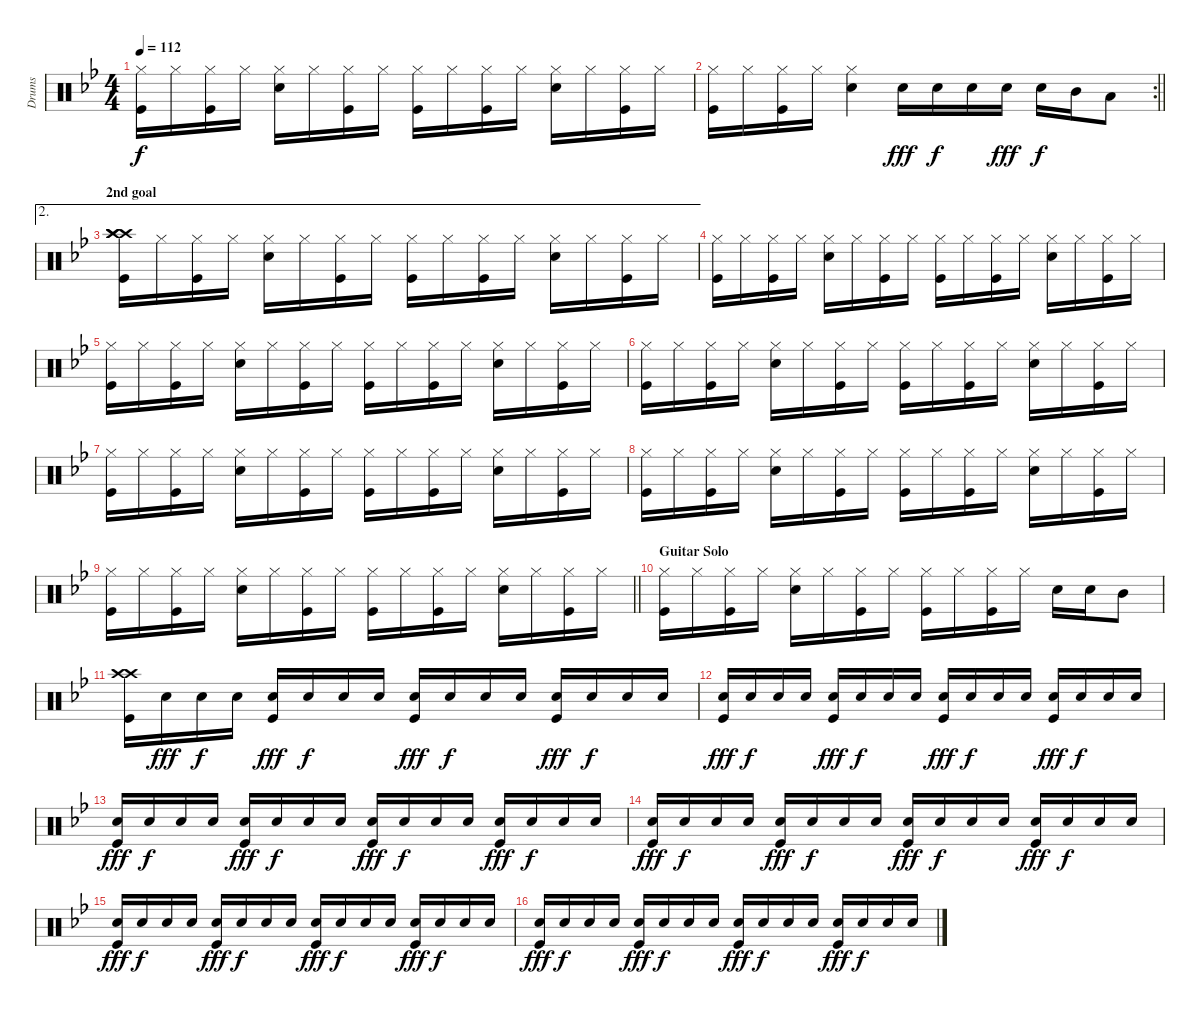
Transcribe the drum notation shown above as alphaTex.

\track ("Drums" "Drums") {instrument percussion}
\staff {score}
\articulation defaults
\ts (4 4)
\tempo 112
\clef neutral
\ks bb
("Hi-Hat (closed)" "Kick (hit)").16{dy f} "Hi-Hat (closed)".16 ("Hi-Hat (closed)" "Kick (hit)").16 "Hi-Hat (closed)".16 ("Hi-Hat (closed)" "Snare (hit) 2").16 "Hi-Hat (closed)".16 ("Hi-Hat (closed)" "Kick (hit)").16 "Hi-Hat (closed)".16 ("Hi-Hat (closed)" "Kick (hit)").16 "Hi-Hat (closed)".16 ("Hi-Hat (closed)" "Kick (hit)").16 "Hi-Hat (closed)".16 ("Hi-Hat (closed)" "Snare (hit) 2").16 "Hi-Hat (closed)".16 ("Hi-Hat (closed)" "Kick (hit)").16 "Hi-Hat (closed)".16 |
\rc 2
\barLineRight lightlight
("Hi-Hat (closed)" "Kick (hit)").16 "Hi-Hat (closed)".16 ("Hi-Hat (closed)" "Kick (hit)").16 "Hi-Hat (closed)".16 ("Hi-Hat (closed)" "Snare (hit) 2").4 "Snare (hit) 2".16{dy fff} "Snare (hit) 2".16{dy f} "Snare (hit) 2".16 "Snare (hit) 2".16{dy fff} "Snare (hit) 2".16{dy f} "Mid Tom (hit)".16 "Low Tom (hit)".8 |
\ae 2
\section ("" "2nd goal")
("Crash high (hit)" "Crash high (hit)" "Crash high (hit)" "Kick (hit)").16 "Hi-Hat (closed)".16 ("Hi-Hat (closed)" "Kick (hit)").16 "Hi-Hat (closed)".16 ("Hi-Hat (closed)" "Snare (hit) 2").16 "Hi-Hat (closed)".16 ("Hi-Hat (closed)" "Kick (hit)").16 "Hi-Hat (closed)".16 ("Hi-Hat (closed)" "Kick (hit)").16 "Hi-Hat (closed)".16 ("Hi-Hat (closed)" "Kick (hit)").16 "Hi-Hat (closed)".16 ("Hi-Hat (closed)" "Snare (hit) 2").16 "Hi-Hat (closed)".16 ("Hi-Hat (closed)" "Kick (hit)").16 "Hi-Hat (closed)".16 |
("Hi-Hat (closed)" "Kick (hit)").16 "Hi-Hat (closed)".16 ("Hi-Hat (closed)" "Kick (hit)").16 "Hi-Hat (closed)".16 ("Hi-Hat (closed)" "Snare (hit) 2").16 "Hi-Hat (closed)".16 ("Hi-Hat (closed)" "Kick (hit)").16 "Hi-Hat (closed)".16 ("Hi-Hat (closed)" "Kick (hit)").16 "Hi-Hat (closed)".16 ("Hi-Hat (closed)" "Kick (hit)").16 "Hi-Hat (closed)".16 ("Hi-Hat (closed)" "Snare (hit) 2").16 "Hi-Hat (closed)".16 ("Hi-Hat (closed)" "Kick (hit)").16 "Hi-Hat (closed)".16 |
("Hi-Hat (closed)" "Kick (hit)").16 "Hi-Hat (closed)".16 ("Hi-Hat (closed)" "Kick (hit)").16 "Hi-Hat (closed)".16 ("Hi-Hat (closed)" "Snare (hit) 2").16 "Hi-Hat (closed)".16 ("Hi-Hat (closed)" "Kick (hit)").16 "Hi-Hat (closed)".16 ("Hi-Hat (closed)" "Kick (hit)").16 "Hi-Hat (closed)".16 ("Hi-Hat (closed)" "Kick (hit)").16 "Hi-Hat (closed)".16 ("Hi-Hat (closed)" "Snare (hit) 2").16 "Hi-Hat (closed)".16 ("Hi-Hat (closed)" "Kick (hit)").16 "Hi-Hat (closed)".16 |
("Hi-Hat (closed)" "Kick (hit)").16 "Hi-Hat (closed)".16 ("Hi-Hat (closed)" "Kick (hit)").16 "Hi-Hat (closed)".16 ("Hi-Hat (closed)" "Snare (hit) 2").16 "Hi-Hat (closed)".16 ("Hi-Hat (closed)" "Kick (hit)").16 "Hi-Hat (closed)".16 ("Hi-Hat (closed)" "Kick (hit)").16 "Hi-Hat (closed)".16 ("Hi-Hat (closed)" "Kick (hit)").16 "Hi-Hat (closed)".16 ("Hi-Hat (closed)" "Snare (hit) 2").16 "Hi-Hat (closed)".16 ("Hi-Hat (closed)" "Kick (hit)").16 "Hi-Hat (closed)".16 |
("Hi-Hat (closed)" "Kick (hit)").16 "Hi-Hat (closed)".16 ("Hi-Hat (closed)" "Kick (hit)").16 "Hi-Hat (closed)".16 ("Hi-Hat (closed)" "Snare (hit) 2").16 "Hi-Hat (closed)".16 ("Hi-Hat (closed)" "Kick (hit)").16 "Hi-Hat (closed)".16 ("Hi-Hat (closed)" "Kick (hit)").16 "Hi-Hat (closed)".16 ("Hi-Hat (closed)" "Kick (hit)").16 "Hi-Hat (closed)".16 ("Hi-Hat (closed)" "Snare (hit) 2").16 "Hi-Hat (closed)".16 ("Hi-Hat (closed)" "Kick (hit)").16 "Hi-Hat (closed)".16 |
("Hi-Hat (closed)" "Kick (hit)").16 "Hi-Hat (closed)".16 ("Hi-Hat (closed)" "Kick (hit)").16 "Hi-Hat (closed)".16 ("Hi-Hat (closed)" "Snare (hit) 2").16 "Hi-Hat (closed)".16 ("Hi-Hat (closed)" "Kick (hit)").16 "Hi-Hat (closed)".16 ("Hi-Hat (closed)" "Kick (hit)").16 "Hi-Hat (closed)".16 ("Hi-Hat (closed)" "Kick (hit)").16 "Hi-Hat (closed)".16 ("Hi-Hat (closed)" "Snare (hit) 2").16 "Hi-Hat (closed)".16 ("Hi-Hat (closed)" "Kick (hit)").16 "Hi-Hat (closed)".16 |
\barLineRight lightlight
("Hi-Hat (closed)" "Kick (hit)").16 "Hi-Hat (closed)".16 ("Hi-Hat (closed)" "Kick (hit)").16 "Hi-Hat (closed)".16 ("Hi-Hat (closed)" "Snare (hit) 2").16 "Hi-Hat (closed)".16 ("Hi-Hat (closed)" "Kick (hit)").16 "Hi-Hat (closed)".16 ("Hi-Hat (closed)" "Kick (hit)").16 "Hi-Hat (closed)".16 ("Hi-Hat (closed)" "Kick (hit)").16 "Hi-Hat (closed)".16 ("Hi-Hat (closed)" "Snare (hit) 2").16 "Hi-Hat (closed)".16 ("Hi-Hat (closed)" "Kick (hit)").16 "Hi-Hat (closed)".16 |
\section ("" "Guitar Solo")
("Hi-Hat (closed)" "Kick (hit)").16 "Hi-Hat (closed)".16 ("Hi-Hat (closed)" "Kick (hit)").16 "Hi-Hat (closed)".16 ("Hi-Hat (closed)" "Snare (hit) 2").16 "Hi-Hat (closed)".16 ("Hi-Hat (closed)" "Kick (hit)").16 "Hi-Hat (closed)".16 ("Hi-Hat (closed)" "Kick (hit)").16 "Hi-Hat (closed)".16 ("Hi-Hat (closed)" "Kick (hit)").16 "Hi-Hat (closed)".16 "Snare (hit) 2".16 "Snare (hit) 2".16 "Mid Tom (hit)".8 |
("Crash high (hit)" "Crash high (hit)" "Kick (hit)").16 "Snare (hit) 2".16{dy fff volume 7} "Snare (hit) 2".16{dy f} "Snare (hit) 2".16 ("Snare (hit) 2" "Kick (hit)").16{dy fff} "Snare (hit) 2".16{dy f} "Snare (hit) 2".16 "Snare (hit) 2".16 ("Snare (hit) 2" "Kick (hit)").16{dy fff} "Snare (hit) 2".16{dy f} "Snare (hit) 2".16 "Snare (hit) 2".16 ("Snare (hit) 2" "Kick (hit)").16{dy fff} "Snare (hit) 2".16{dy f} "Snare (hit) 2".16 "Snare (hit) 2".16 |
("Snare (hit) 2" "Kick (hit)").16{dy fff} "Snare (hit) 2".16{dy f} "Snare (hit) 2".16 "Snare (hit) 2".16 ("Snare (hit) 2" "Kick (hit)").16{dy fff} "Snare (hit) 2".16{dy f} "Snare (hit) 2".16 "Snare (hit) 2".16 ("Snare (hit) 2" "Kick (hit)").16{dy fff} "Snare (hit) 2".16{dy f} "Snare (hit) 2".16 "Snare (hit) 2".16 ("Snare (hit) 2" "Kick (hit)").16{dy fff} "Snare (hit) 2".16{dy f} "Snare (hit) 2".16 "Snare (hit) 2".16 |
("Snare (hit) 2" "Kick (hit)").16{dy fff} "Snare (hit) 2".16{dy f} "Snare (hit) 2".16 "Snare (hit) 2".16 ("Snare (hit) 2" "Kick (hit)").16{dy fff} "Snare (hit) 2".16{dy f} "Snare (hit) 2".16 "Snare (hit) 2".16 ("Snare (hit) 2" "Kick (hit)").16{dy fff} "Snare (hit) 2".16{dy f} "Snare (hit) 2".16 "Snare (hit) 2".16 ("Snare (hit) 2" "Kick (hit)").16{dy fff} "Snare (hit) 2".16{dy f} "Snare (hit) 2".16 "Snare (hit) 2".16 |
("Snare (hit) 2" "Kick (hit)").16{dy fff} "Snare (hit) 2".16{dy f} "Snare (hit) 2".16 "Snare (hit) 2".16 ("Snare (hit) 2" "Kick (hit)").16{dy fff} "Snare (hit) 2".16{dy f} "Snare (hit) 2".16 "Snare (hit) 2".16 ("Snare (hit) 2" "Kick (hit)").16{dy fff} "Snare (hit) 2".16{dy f} "Snare (hit) 2".16 "Snare (hit) 2".16 ("Snare (hit) 2" "Kick (hit)").16{dy fff} "Snare (hit) 2".16{dy f} "Snare (hit) 2".16 "Snare (hit) 2".16 |
("Snare (hit) 2" "Kick (hit)").16{dy fff} "Snare (hit) 2".16{dy f} "Snare (hit) 2".16 "Snare (hit) 2".16 ("Snare (hit) 2" "Kick (hit)").16{dy fff} "Snare (hit) 2".16{dy f} "Snare (hit) 2".16 "Snare (hit) 2".16 ("Snare (hit) 2" "Kick (hit)").16{dy fff} "Snare (hit) 2".16{dy f} "Snare (hit) 2".16 "Snare (hit) 2".16 ("Snare (hit) 2" "Kick (hit)").16{dy fff} "Snare (hit) 2".16{dy f} "Snare (hit) 2".16 "Snare (hit) 2".16 |
("Snare (hit) 2" "Kick (hit)").16{dy fff} "Snare (hit) 2".16{dy f} "Snare (hit) 2".16 "Snare (hit) 2".16 ("Snare (hit) 2" "Kick (hit)").16{dy fff} "Snare (hit) 2".16{dy f} "Snare (hit) 2".16 "Snare (hit) 2".16 ("Snare (hit) 2" "Kick (hit)").16{dy fff} "Snare (hit) 2".16{dy f} "Snare (hit) 2".16 "Snare (hit) 2".16 ("Snare (hit) 2" "Kick (hit)").16{dy fff} "Snare (hit) 2".16{dy f} "Snare (hit) 2".16 "Snare (hit) 2".16
